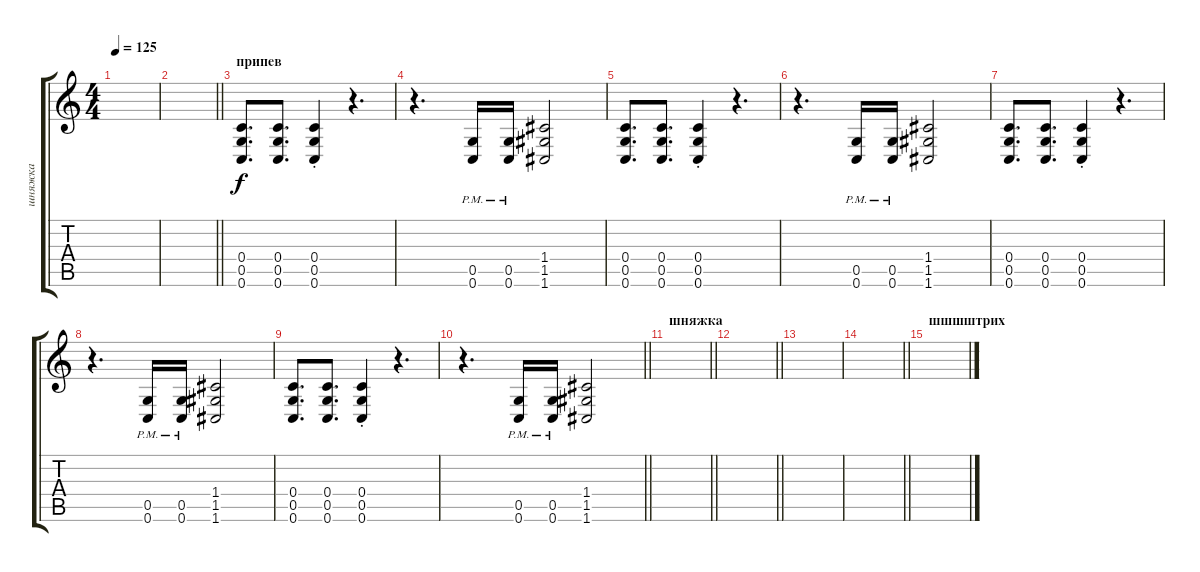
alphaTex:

\track ("шняжка" "шняжка") {instrument distortionguitar}
\staff {score tabs}
\tuning (D4 A3 F3 C3 G2 C2) {hide}
\ts (4 4)
\tempo 125
\clef g2
\ks c
|
\barLineRight lightlight
|
\section ("" "припев")
(0.4 0.5 0.6).8{d} (0.4 0.5 0.6).8{d} (0.4{st} 0.5{st} 0.6{st}).4 r.4{d} |
r.4{d} (0.5{pm} 0.6{pm}).16 (0.5{pm} 0.6{pm}).16 (1.4 1.5 1.6).2 |
(0.4 0.5 0.6).8{d} (0.4 0.5 0.6).8{d} (0.4{st} 0.5{st} 0.6{st}).4 r.4{d} |
r.4{d} (0.5{pm} 0.6{pm}).16 (0.5{pm} 0.6{pm}).16 (1.4 1.5 1.6).2 |
(0.4 0.5 0.6).8{d} (0.4 0.5 0.6).8{d} (0.4{st} 0.5{st} 0.6{st}).4 r.4{d} |
r.4{d} (0.5{pm} 0.6{pm}).16 (0.5{pm} 0.6{pm}).16 (1.4 1.5 1.6).2 |
(0.4 0.5 0.6).8{d} (0.4 0.5 0.6).8{d} (0.4{st} 0.5{st} 0.6{st}).4 r.4{d} |
\barLineRight lightlight
r.4{d} (0.5{pm} 0.6{pm}).16 (0.5{pm} 0.6{pm}).16 (1.4 1.5 1.6).2 |
\section ("" "шняжка")
\barLineRight lightlight
|
\barLineRight lightlight
|
|
\barLineRight lightlight
|
\section ("" "шшшштрих")
